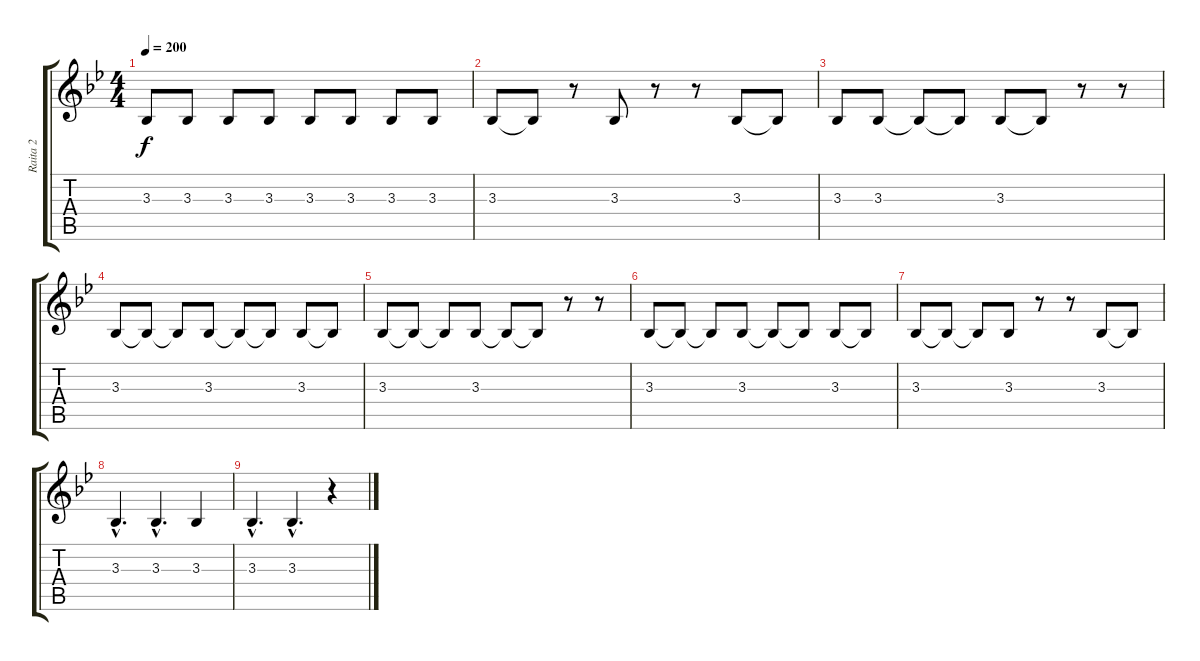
\track ("Raita 2" "Raita 2") {instrument lead8bassandlead}
\staff {score tabs}
\tuning (E4 B3 G3 D3 A2 E2) {hide}
\ts (4 4)
\tempo 200
\clef g2
\ks bb
3.3{t}.8{dy f} 3.3.8 3.3.8 3.3.8 3.3.8 3.3.8 3.3.8 3.3.8 |
3.3.8 3.3{t}.8 r.8 3.3.8 r.8 r.8 3.3.8 3.3{t}.8 |
3.3.8 3.3.8 3.3{t}.8 3.3{t}.8 3.3.8 3.3{t}.8 r.8 r.8 |
3.3.8 3.3{t}.8 3.3{t}.8 3.3.8 3.3{t}.8 3.3{t}.8 3.3.8 3.3{t}.8 |
3.3.8 3.3{t}.8 3.3{t}.8 3.3.8 3.3{t}.8 3.3{t}.8 r.8 r.8 |
3.3.8 3.3{t}.8 3.3{t}.8 3.3.8 3.3{t}.8 3.3{t}.8 3.3.8 3.3{t}.8 |
3.3.8 3.3{t}.8 3.3{t}.8 3.3.8 r.8 r.8 3.3.8 3.3{t}.8 |
3.3{hac}.4{d} 3.3{hac}.4{d} 3.3.4 |
3.3{hac}.4{d} 3.3{hac}.4{d} r.4
